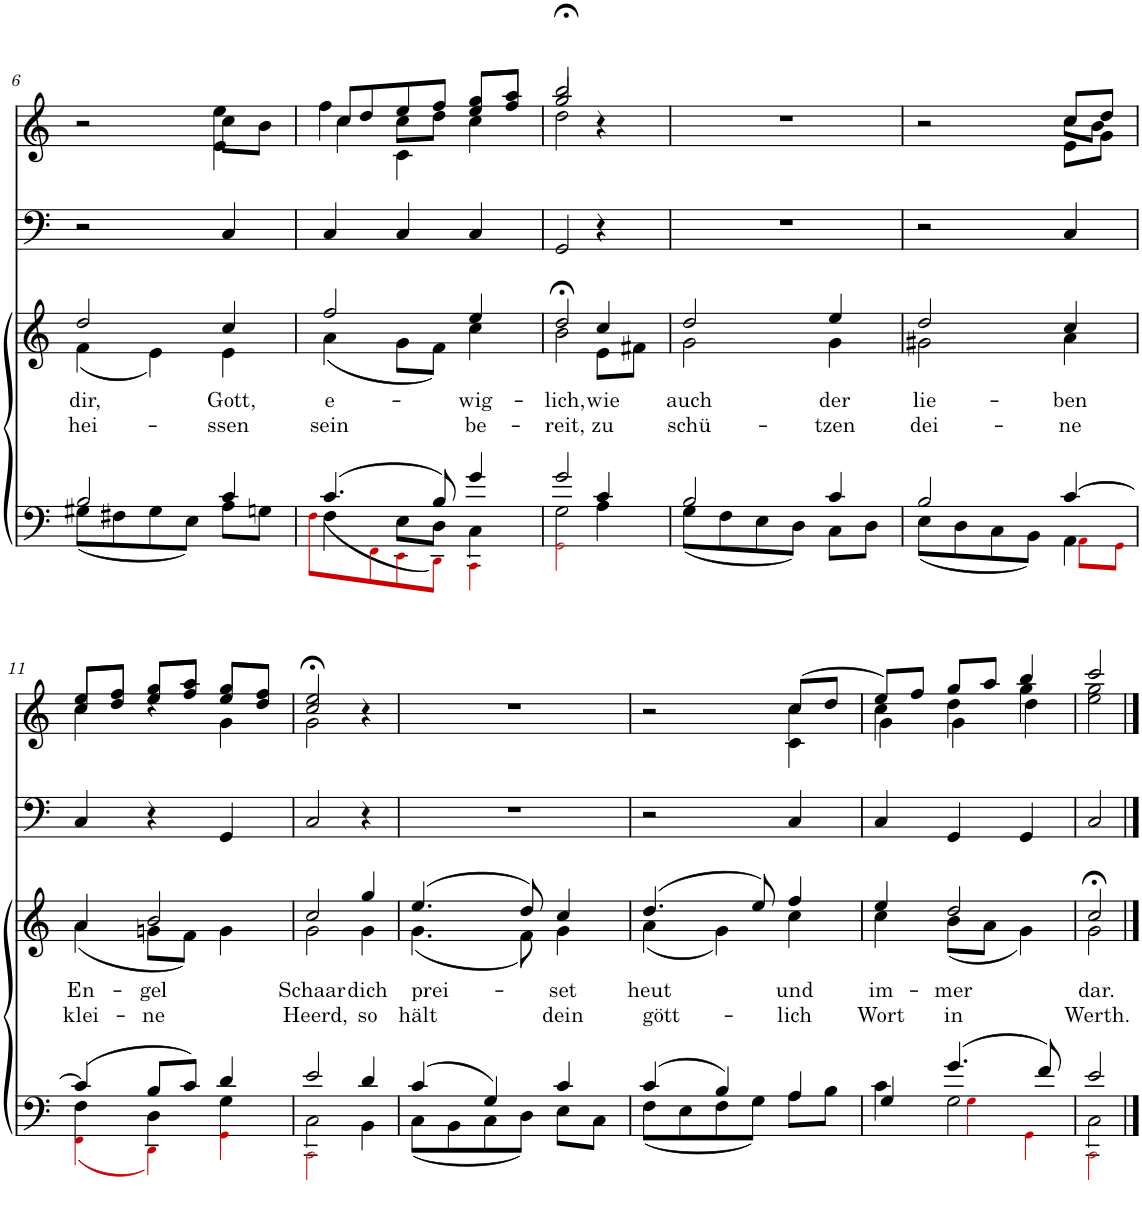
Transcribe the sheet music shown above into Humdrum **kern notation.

**kern	**kern	**text	**text	**kern	**kern
*part4	*part3	*part3	*part3	*part2	*part1
*staff4	*staff3	*staff3	*staff3	*staff2	*staff1
*I"Tenor/Bass	*I"Soprano/Alto	*	*	*I"Timpani	*I"C Trumpet
*	*	*	*	*I'Timp	*I'Tpt
!!LO:PB:g=z
*clefF4	*clefG2	*	*	*clefF4	*clefG2
*k[]	*k[]	*	*	*k[]	*k[]
*M3/4	*M3/4	*	*	*M3/4	*M3/4
=6	=6	=6	=6	=6	=6
*^	*	*	*	*	*
!	!	!	!LO:LY:b	!LO:LY:b	!	!
*	*	*^	*	*	*	*^
*	*	*	*	*	*	*	*	*^
2B/	(8G#X\L	2dd/	(4f\	dir,	hei-	2r	2r	2ryy	2ryy
.	8F#X\	.	.	.	.	.	.	.	.
.	8G#\	.	4e\)	.	.	.	.	.	.
.	8E\J)	.	.	.	.	.	.	.	.
!	!	!	!	!LO:LY:b	!LO:LY:b	!	!	!	!
4c/	8A\L	4cc/	4e\	Gott,	-ssen	4C/	4ee\	8cc\L	4e\
.	8Gn\J	.	.	.	.	.	.	8b\J	.
=7	=7	=7	=7	=7	=7	=7	=7	=7	=7
*	*^	*	*	*	*	*	*	*	*
!	!	!	!	!	!LO:LY:b	!LO:LY:b	!	!	!	!
(4.c/	(4F\	8Fi\L	2ff/	(4a\	e-	sein	4C/	8cc/L	4cc\	4ff\
.	.	8FFi\	.	.	.	.	.	8dd/	.	.
.	8E\L	8EEi\	.	8g\L	.	.	4C/	8ee/	8cc\L	4c\
8B/)	8D\J	8DDi\J)	.	8f\J)	.	.	.	8ff/J	8dd\J	.
!	!	!	!	!	!LO:LY:b	!LO:LY:b	!	!	!	!
4g/	4C\	4CCi\	4ee/	4cc\	-wig-	be-	4C/	8gg/L	8ee/L	4cc\
.	.	.	.	.	.	.	.	8aa/J	8ff/J	.
=8	=8	=8	=8	=8	=8	=8	=8	=8	=8	=8
!	!	!	!	!	!LO:LY:b	!LO:LY:b	!	!	!	!
2g/	2G\	2GGi\	2dd;<,/	2b\	-lich,	-reit,	2GG/	2bb;</	2gg/	2dd\
!	!	!	!	!	!LO:LY:b	!LO:LY:b	!	!	!	!
4c/	4A\	4ryy	4cc/	8e\L	wie	zu	4r	4r	4ryy	4ryy
.	.	.	.	8f#X\J	.	.	.	.	.	.
*	*v	*v	*	*	*	*	*	*v	*v	*v
=9	=9	=9	=9	=9	=9	=9	=9
!	!	!	!	!LO:LY:b	!LO:LY:b	!	!
2B/	(8G\L	2dd/	2g\	auch	schü-	2.r	2.r
.	8F\	.	.	.	.	.	.
.	8E\	.	.	.	.	.	.
.	8D\J)	.	.	.	.	.	.
!	!	!	!	!LO:LY:b	!LO:LY:b	!	!
4c/	8C\L	4ee/	4g\	der	-tzen	.	.
.	8D\J	.	.	.	.	.	.
=10	=10	=10	=10	=10	=10	=10	=10
*	*^	*	*	*	*	*	*
!	!	!	!	!	!LO:LY:b	!LO:LY:b	!	!
*	*	*	*	*	*	*	*	*^
*	*	*	*	*	*	*	*	*	*^
2B/	(8E\L	2ryy	2dd/	2g#X\	lie-	dei-	2r	2r	2ryy	2ryy
.	8D\	.	.	.	.	.	.	.	.	.
.	8C\	.	.	.	.	.	.	.	.	.
.	8BB\J)	.	.	.	.	.	.	.	.	.
!	!	!	!	!	!LO:LY:b	!LO:LY:b	!	!	!	!
[4c/	4AA\	8AAi\L	4cc/	4a\	-ben	-ne	4C/	8cc/L	8cc\L	8e\L
.	.	8GGi\J	.	.	.	.	.	8dd/J	8b\J	8g\J
!!LO:LB:g=z	!!	!!
=11	=11	=11	=11	=11	=11	=11	=11	=11	=11	=11
!	!	!	!	!	!LO:LY:b	!LO:LY:b	!	!	!	!
(4c/]	4F\	(4FFi\	4a/	(4a\	En-	klei-	4C/	8ee/L	8cc/L	4cc\
.	.	.	.	.	.	.	.	8ff/J	8dd/J	.
!	!	!	!	!	!LO:LY:b	!LO:LY:b	!	!	!	!
8B/L	4D\	4DDi\)	2b/	8gn\L	-gel	-ne	4r	8gg/L	8ee/L	4r
8c/J)	.	.	.	8f\J)	.	.	.	8aa/J	8ff/J	.
4d/	4G\	4GGi\	.	4g\	.	.	4GG/	8gg/L	8ee/L	4g\
.	.	.	.	.	.	.	.	8ff/J	8dd/J	.
=12	=12	=12	=12	=12	=12	=12	=12	=12	=12	=12
!	!	!	!	!	!LO:LY:b	!LO:LY:b	!	!	!	!
2e/	2C\	2CCi\	2cc,/	2g\	Schaar	Heerd,	2C/	2ee;</	2cc/	2g\
!	!	!	!	!	!LO:LY:b	!LO:LY:b	!	!	!	!
4d/	4BB\	4ryy	4gg/	4g\	dich	so	4r	4r	4ryy	4ryy
=13	=13	=13	=13	=13	=13	=13	=13	=13	=13	=13
!	!	!	!	!	!LO:LY:b	!LO:LY:b	!	!	!	!
*	*v	*v	*	*	*	*	*	*v	*v	*v
(4c/	(8C\L	(4.ee/	(4.g\	prei-	hält	2.r	2.r
.	8BB\	.	.	.	.	.	.
4G/)	8C\	.	.	.	.	.	.
.	8D\J)	8dd/)	8f\)	.	.	.	.
!	!	!	!	!LO:LY:b	!LO:LY:b	!	!
4c/	8E\L	4cc/	4g\	-set	dein	.	.
.	8C\J	.	.	.	.	.	.
=14	=14	=14	=14	=14	=14	=14	=14
!	!	!	!	!LO:LY:b	!LO:LY:b	!	!
*	*	*	*	*	*	*	*^
*	*	*	*	*	*	*	*	*^
(4c/	(8F\L	(4.dd/	(4a\	heut	gött-	2r	2r	2ryy	2ryy
.	8E\	.	.	.	.	.	.	.	.
4B/)	8F\	.	4g\)	.	.	.	.	.	.
.	8G\J)	8ee/)	.	.	.	.	.	.	.
!	!	!	!	!LO:LY:b	!LO:LY:b	!	!	!	!
4A/	8A\L	4ff/	4cc\	und	-lich	4C/	(8cc/L	4cc\	4c\
.	8B\J	.	.	.	.	.	8dd/J	.	.
=15	=15	=15	=15	=15	=15	=15	=15	=15	=15
*	*^	*	*	*	*	*	*	*	*
!	!	!	!	!	!LO:LY:b	!LO:LY:b	!	!	!	!
4G/	4c\	4ryy	4ee/	4cc\	im-	Wort	4C/	8ee/L)	4cc\	4g\
.	.	.	.	.	.	.	.	8ff/J	.	.
!	!	!	!	!	!LO:LY:b	!LO:LY:b	!	!	!	!
(4.g/	2G\	4Gi\	2dd/	(8b\L	-mer	in	4GG/	8gg/L	4dd\	4g\
.	.	.	.	8a\J	.	.	.	8aa/J	.	.
.	.	4GGi\	.	4g\)	.	.	4GG/	4bb/	4gg\	4dd\
8f/)	.	.	.	.	.	.	.	.	.	.
=16	=16	=16	=16	=16	=16	=16	=16	=16	=16	=16
!	!	!	!	!	!LO:LY:b	!LO:LY:b	!	!	!	!
2e/	2C\	2CCi\	2cc;</	2g\	dar.	Werth.	2C/	2ccc/	2gg\	2ee\
*v	*v	*v	*	*	*	*	*	*v	*v	*v
*	*v	*v	*	*	*	*
==	==	==	==	==	==
*-	*-	*-	*-	*-	*-
